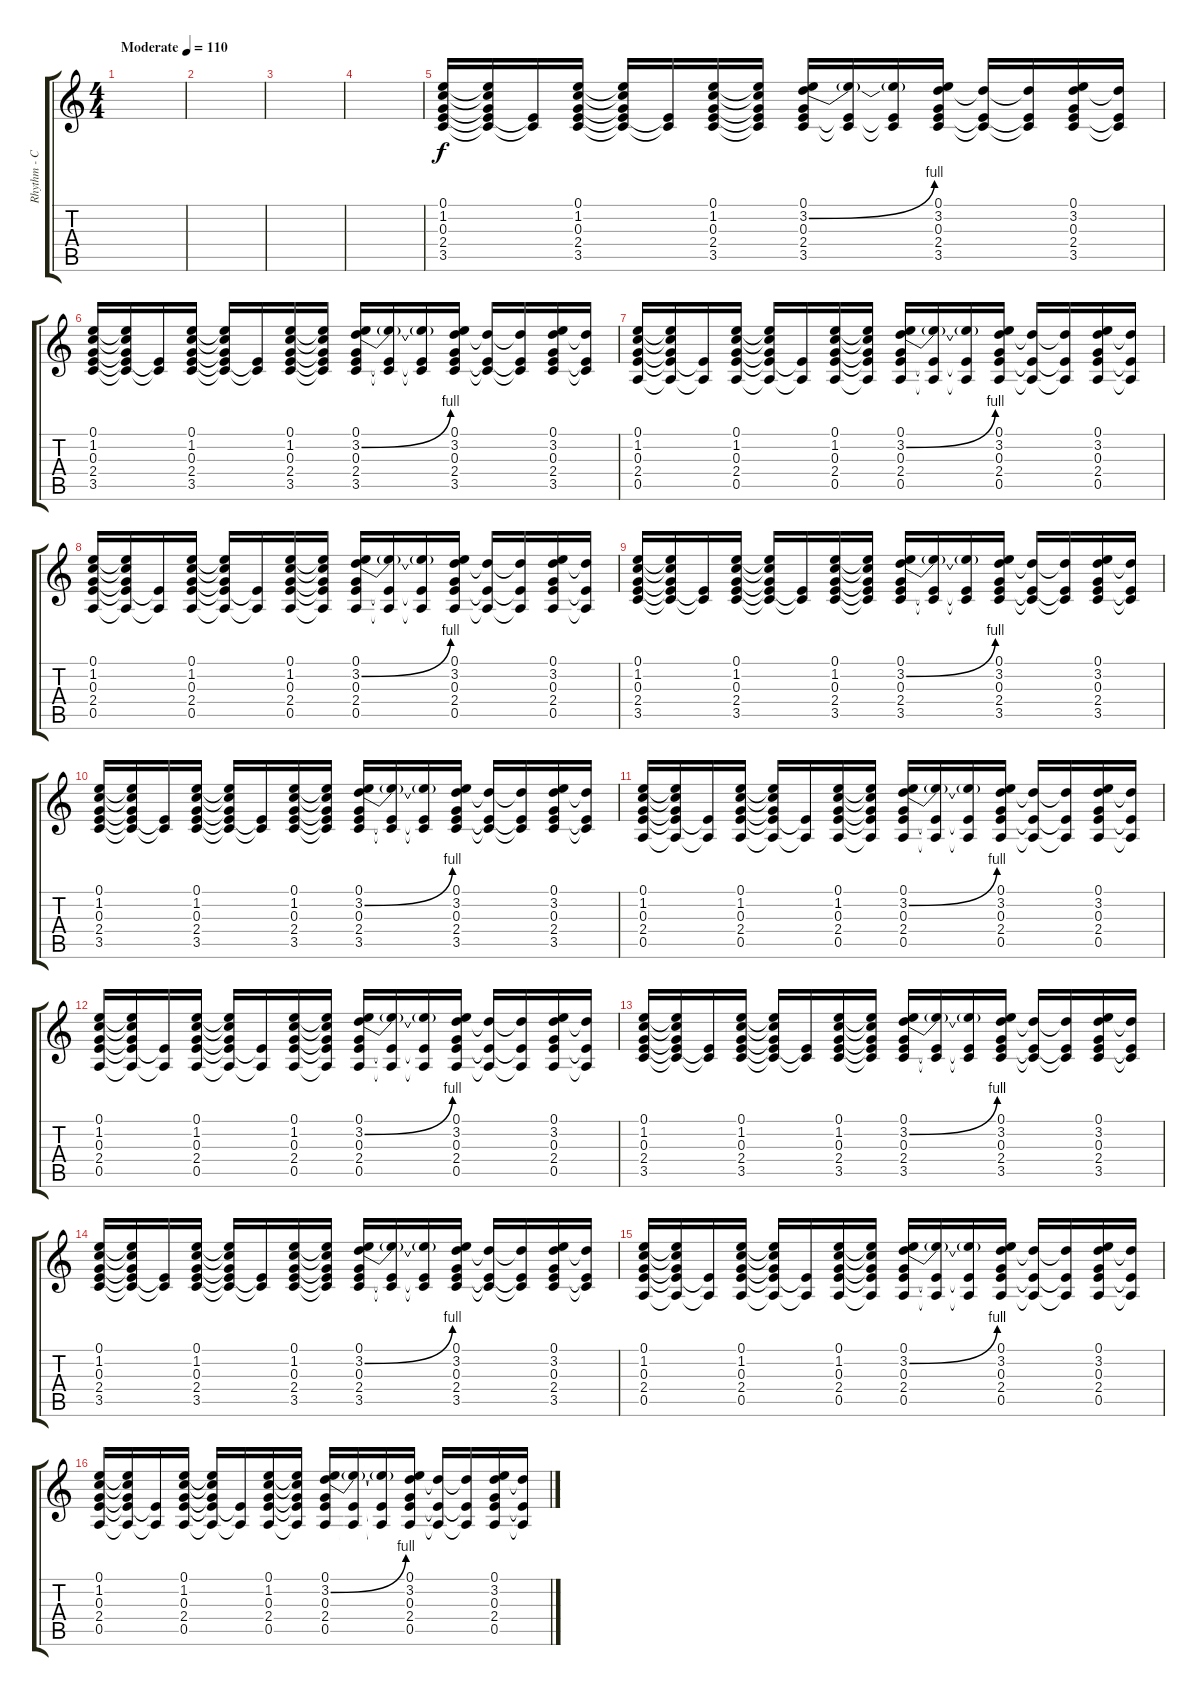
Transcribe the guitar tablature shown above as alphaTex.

\track ("Rhythm - Caleb" "Rhythm - C") {instrument overdrivenguitar}
\staff {score tabs}
\tuning (E4 B3 G3 D3 A2 E2) {hide}
\ts (4 4)
\tempo (110 "Moderate")
\clef g2
\ks c
|
|
|
|
(0.1 1.2 0.3 2.4 3.5).16 (0.1{t} 1.2{t} 0.3{t} 2.4{t} 3.5{t}).16 (2.4{t} 3.5{t}).16 (0.1 1.2 0.3 2.4 3.5).16 (0.1{t} 1.2{t} 0.3{t} 2.4{t} 3.5{t}).16 (2.4{t} 3.5{t}).16 (0.1 1.2 0.3 2.4 3.5).16 (0.1{t} 1.2{t} 0.3{t} 2.4{t} 3.5{t}).16 (0.1 3.2{be (bend 0 0 60 4)} 0.3 2.4 3.5).16 (3.2{t} 2.4{t} 3.5{t}).16 (3.2{t} 2.4{t} 3.5{t}).16 (0.1 3.2 0.3 2.4 3.5).16 (3.2{t} 2.4{t} 3.5{t}).16 (3.2{t} 2.4{t} 3.5{t}).16 (0.1 3.2 0.3 2.4 3.5).16 (3.2{t} 2.4{t} 3.5{t}).16 |
(0.1 1.2 0.3 2.4 3.5).16 (0.1{t} 1.2{t} 0.3{t} 2.4{t} 3.5{t}).16 (2.4{t} 3.5{t}).16 (0.1 1.2 0.3 2.4 3.5).16 (0.1{t} 1.2{t} 0.3{t} 2.4{t} 3.5{t}).16 (2.4{t} 3.5{t}).16 (0.1 1.2 0.3 2.4 3.5).16 (0.1{t} 1.2{t} 0.3{t} 2.4{t} 3.5{t}).16 (0.1 3.2{be (bend 0 0 60 4)} 0.3 2.4 3.5).16 (3.2{t} 2.4{t} 3.5{t}).16 (3.2{t} 2.4{t} 3.5{t}).16 (0.1 3.2 0.3 2.4 3.5).16 (3.2{t} 2.4{t} 3.5{t}).16 (3.2{t} 2.4{t} 3.5{t}).16 (0.1 3.2 0.3 2.4 3.5).16 (3.2{t} 2.4{t} 3.5{t}).16 |
(0.1 1.2 0.3 2.4 0.5).16 (0.1{t} 1.2{t} 0.3{t} 2.4{t} 0.5{t}).16 (2.4{t} 0.5{t}).16 (0.1 1.2 0.3 2.4 0.5).16 (0.1{t} 1.2{t} 0.3{t} 2.4{t} 0.5{t}).16 (2.4{t} 0.5{t}).16 (0.1 1.2 0.3 2.4 0.5).16 (0.1{t} 1.2{t} 0.3{t} 2.4{t} 0.5{t}).16 (0.1 3.2{be (bend 0 0 60 4)} 0.3 2.4 0.5).16 (3.2{t} 2.4{t} 0.5{t}).16 (3.2{t} 2.4{t} 0.5{t}).16 (0.1 3.2 0.3 2.4 0.5).16 (3.2{t} 2.4{t} 0.5{t}).16 (3.2{t} 2.4{t} 0.5{t}).16 (0.1 3.2 0.3 2.4 0.5).16 (3.2{t} 2.4{t} 0.5{t}).16 |
(0.1 1.2 0.3 2.4 0.5).16 (0.1{t} 1.2{t} 0.3{t} 2.4{t} 0.5{t}).16 (2.4{t} 0.5{t}).16 (0.1 1.2 0.3 2.4 0.5).16 (0.1{t} 1.2{t} 0.3{t} 2.4{t} 0.5{t}).16 (2.4{t} 0.5{t}).16 (0.1 1.2 0.3 2.4 0.5).16 (0.1{t} 1.2{t} 0.3{t} 2.4{t} 0.5{t}).16 (0.1 3.2{be (bend 0 0 60 4)} 0.3 2.4 0.5).16 (3.2{t} 2.4{t} 0.5{t}).16 (3.2{t} 2.4{t} 0.5{t}).16 (0.1 3.2 0.3 2.4 0.5).16 (3.2{t} 2.4{t} 0.5{t}).16 (3.2{t} 2.4{t} 0.5{t}).16 (0.1 3.2 0.3 2.4 0.5).16 (3.2{t} 2.4{t} 0.5{t}).16 |
(0.1 1.2 0.3 2.4 3.5).16 (0.1{t} 1.2{t} 0.3{t} 2.4{t} 3.5{t}).16 (2.4{t} 3.5{t}).16 (0.1 1.2 0.3 2.4 3.5).16 (0.1{t} 1.2{t} 0.3{t} 2.4{t} 3.5{t}).16 (2.4{t} 3.5{t}).16 (0.1 1.2 0.3 2.4 3.5).16 (0.1{t} 1.2{t} 0.3{t} 2.4{t} 3.5{t}).16 (0.1 3.2{be (bend 0 0 60 4)} 0.3 2.4 3.5).16 (3.2{t} 2.4{t} 3.5{t}).16 (3.2{t} 2.4{t} 3.5{t}).16 (0.1 3.2 0.3 2.4 3.5).16 (3.2{t} 2.4{t} 3.5{t}).16 (3.2{t} 2.4{t} 3.5{t}).16 (0.1 3.2 0.3 2.4 3.5).16 (3.2{t} 2.4{t} 3.5{t}).16 |
(0.1 1.2 0.3 2.4 3.5).16 (0.1{t} 1.2{t} 0.3{t} 2.4{t} 3.5{t}).16 (2.4{t} 3.5{t}).16 (0.1 1.2 0.3 2.4 3.5).16 (0.1{t} 1.2{t} 0.3{t} 2.4{t} 3.5{t}).16 (2.4{t} 3.5{t}).16 (0.1 1.2 0.3 2.4 3.5).16 (0.1{t} 1.2{t} 0.3{t} 2.4{t} 3.5{t}).16 (0.1 3.2{be (bend 0 0 60 4)} 0.3 2.4 3.5).16 (3.2{t} 2.4{t} 3.5{t}).16 (3.2{t} 2.4{t} 3.5{t}).16 (0.1 3.2 0.3 2.4 3.5).16 (3.2{t} 2.4{t} 3.5{t}).16 (3.2{t} 2.4{t} 3.5{t}).16 (0.1 3.2 0.3 2.4 3.5).16 (3.2{t} 2.4{t} 3.5{t}).16 |
(0.1 1.2 0.3 2.4 0.5).16 (0.1{t} 1.2{t} 0.3{t} 2.4{t} 0.5{t}).16 (2.4{t} 0.5{t}).16 (0.1 1.2 0.3 2.4 0.5).16 (0.1{t} 1.2{t} 0.3{t} 2.4{t} 0.5{t}).16 (2.4{t} 0.5{t}).16 (0.1 1.2 0.3 2.4 0.5).16 (0.1{t} 1.2{t} 0.3{t} 2.4{t} 0.5{t}).16 (0.1 3.2{be (bend 0 0 60 4)} 0.3 2.4 0.5).16 (3.2{t} 2.4{t} 0.5{t}).16 (3.2{t} 2.4{t} 0.5{t}).16 (0.1 3.2 0.3 2.4 0.5).16 (3.2{t} 2.4{t} 0.5{t}).16 (3.2{t} 2.4{t} 0.5{t}).16 (0.1 3.2 0.3 2.4 0.5).16 (3.2{t} 2.4{t} 0.5{t}).16 |
(0.1 1.2 0.3 2.4 0.5).16 (0.1{t} 1.2{t} 0.3{t} 2.4{t} 0.5{t}).16 (2.4{t} 0.5{t}).16 (0.1 1.2 0.3 2.4 0.5).16 (0.1{t} 1.2{t} 0.3{t} 2.4{t} 0.5{t}).16 (2.4{t} 0.5{t}).16 (0.1 1.2 0.3 2.4 0.5).16 (0.1{t} 1.2{t} 0.3{t} 2.4{t} 0.5{t}).16 (0.1 3.2{be (bend 0 0 60 4)} 0.3 2.4 0.5).16 (3.2{t} 2.4{t} 0.5{t}).16 (3.2{t} 2.4{t} 0.5{t}).16 (0.1 3.2 0.3 2.4 0.5).16 (3.2{t} 2.4{t} 0.5{t}).16 (3.2{t} 2.4{t} 0.5{t}).16 (0.1 3.2 0.3 2.4 0.5).16 (3.2{t} 2.4{t} 0.5{t}).16 |
(0.1 1.2 0.3 2.4 3.5).16 (0.1{t} 1.2{t} 0.3{t} 2.4{t} 3.5{t}).16 (2.4{t} 3.5{t}).16 (0.1 1.2 0.3 2.4 3.5).16 (0.1{t} 1.2{t} 0.3{t} 2.4{t} 3.5{t}).16 (2.4{t} 3.5{t}).16 (0.1 1.2 0.3 2.4 3.5).16 (0.1{t} 1.2{t} 0.3{t} 2.4{t} 3.5{t}).16 (0.1 3.2{be (bend 0 0 60 4)} 0.3 2.4 3.5).16 (3.2{t} 2.4{t} 3.5{t}).16 (3.2{t} 2.4{t} 3.5{t}).16 (0.1 3.2 0.3 2.4 3.5).16 (3.2{t} 2.4{t} 3.5{t}).16 (3.2{t} 2.4{t} 3.5{t}).16 (0.1 3.2 0.3 2.4 3.5).16 (3.2{t} 2.4{t} 3.5{t}).16 |
(0.1 1.2 0.3 2.4 3.5).16 (0.1{t} 1.2{t} 0.3{t} 2.4{t} 3.5{t}).16 (2.4{t} 3.5{t}).16 (0.1 1.2 0.3 2.4 3.5).16 (0.1{t} 1.2{t} 0.3{t} 2.4{t} 3.5{t}).16 (2.4{t} 3.5{t}).16 (0.1 1.2 0.3 2.4 3.5).16 (0.1{t} 1.2{t} 0.3{t} 2.4{t} 3.5{t}).16 (0.1 3.2{be (bend 0 0 60 4)} 0.3 2.4 3.5).16 (3.2{t} 2.4{t} 3.5{t}).16 (3.2{t} 2.4{t} 3.5{t}).16 (0.1 3.2 0.3 2.4 3.5).16 (3.2{t} 2.4{t} 3.5{t}).16 (3.2{t} 2.4{t} 3.5{t}).16 (0.1 3.2 0.3 2.4 3.5).16 (3.2{t} 2.4{t} 3.5{t}).16 |
(0.1 1.2 0.3 2.4 0.5).16 (0.1{t} 1.2{t} 0.3{t} 2.4{t} 0.5{t}).16 (2.4{t} 0.5{t}).16 (0.1 1.2 0.3 2.4 0.5).16 (0.1{t} 1.2{t} 0.3{t} 2.4{t} 0.5{t}).16 (2.4{t} 0.5{t}).16 (0.1 1.2 0.3 2.4 0.5).16 (0.1{t} 1.2{t} 0.3{t} 2.4{t} 0.5{t}).16 (0.1 3.2{be (bend 0 0 60 4)} 0.3 2.4 0.5).16 (3.2{t} 2.4{t} 0.5{t}).16 (3.2{t} 2.4{t} 0.5{t}).16 (0.1 3.2 0.3 2.4 0.5).16 (3.2{t} 2.4{t} 0.5{t}).16 (3.2{t} 2.4{t} 0.5{t}).16 (0.1 3.2 0.3 2.4 0.5).16 (3.2{t} 2.4{t} 0.5{t}).16 |
(0.1 1.2 0.3 2.4 0.5).16 (0.1{t} 1.2{t} 0.3{t} 2.4{t} 0.5{t}).16 (2.4{t} 0.5{t}).16 (0.1 1.2 0.3 2.4 0.5).16 (0.1{t} 1.2{t} 0.3{t} 2.4{t} 0.5{t}).16 (2.4{t} 0.5{t}).16 (0.1 1.2 0.3 2.4 0.5).16 (0.1{t} 1.2{t} 0.3{t} 2.4{t} 0.5{t}).16 (0.1 3.2{be (bend 0 0 60 4)} 0.3 2.4 0.5).16 (3.2{t} 2.4{t} 0.5{t}).16 (3.2{t} 2.4{t} 0.5{t}).16 (0.1 3.2 0.3 2.4 0.5).16 (3.2{t} 2.4{t} 0.5{t}).16 (3.2{t} 2.4{t} 0.5{t}).16 (0.1 3.2 0.3 2.4 0.5).16 (3.2{t} 2.4{t} 0.5{t}).16
